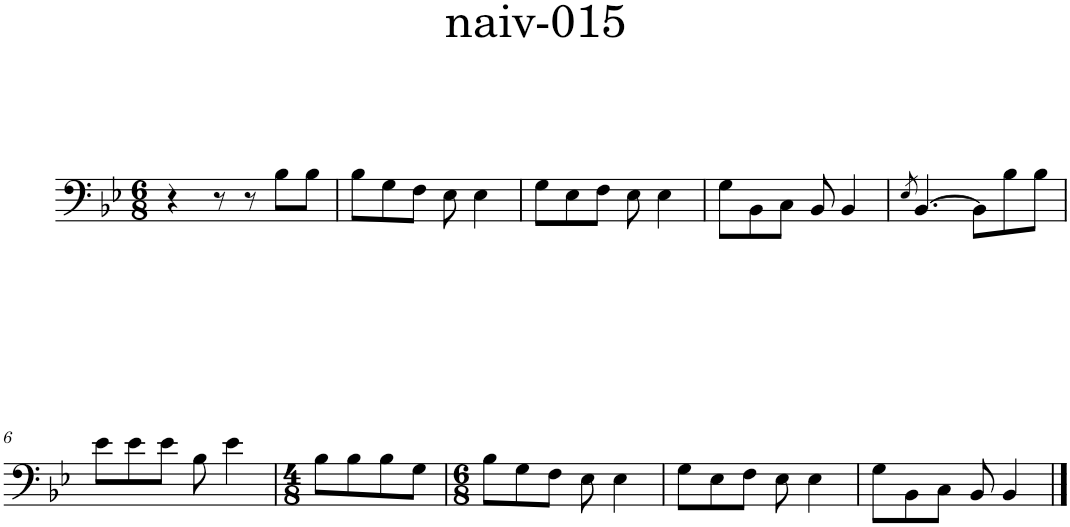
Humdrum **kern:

**kern
*part1
*staff1
*I"Piano
*I'Pno.
*clefF4
*k[b-e-]
*M6/8
=1
4r
8r
8r
8B-\L
8B-\J
=2
8B-\L
8G\
8F\J
8E-\
4E-\
=3
8G\L
8E-\
8F\J
8E-\
4E-\
=4
8G\L
8BB-\
8C\J
8BB-/
4BB-/
=5
8qE-/
[4.BB-/
8BB-\L]
8B-\
8B-\J
!!LO:LB:g=z
=6
8e-\L
8e-\
8e-\J
8B-\
4e-\
=7
*M4/8
8B-\L
8B-\
8B-\
8G\J
=8
*M6/8
8B-\L
8G\
8F\J
8E-\
4E-\
=9
8G\L
8E-\
8F\J
8E-\
4E-\
=10
8G\L
8BB-\
8C\J
8BB-/
4BB-/
==
*-
